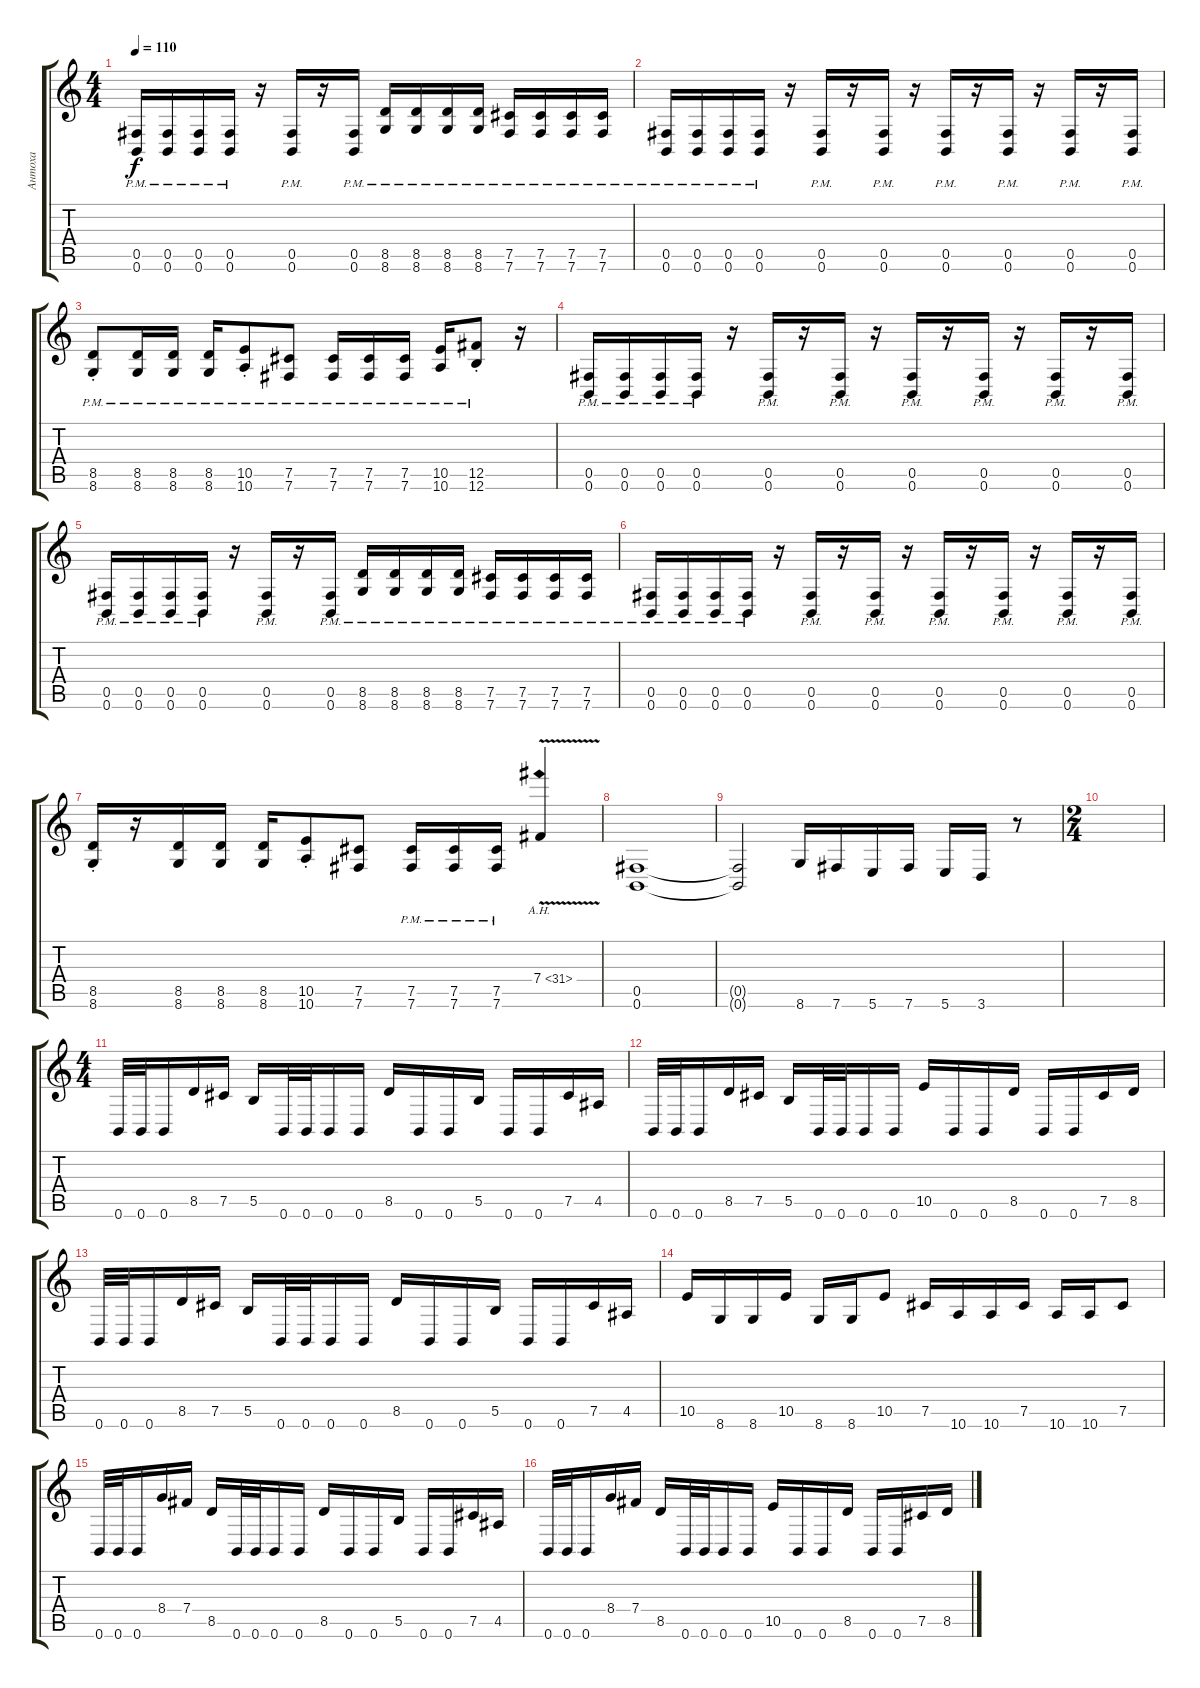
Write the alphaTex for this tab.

\track ("Антоха" "Антоха") {instrument distortionguitar}
\staff {score tabs}
\tuning (Db4 Ab3 E3 B2 Gb2 B1) {hide}
\ts (4 4)
\tempo 110
\clef g2
\ks c
(0.5{pm} 0.6{pm}).16{dy f} (0.5{pm} 0.6{pm}).16 (0.5{pm} 0.6{pm}).16 (0.5{pm} 0.6{pm}).16 r.16 (0.5{pm} 0.6{pm}).16 r.16 (0.5{pm} 0.6{pm}).16 (8.5{pm} 8.6{pm}).16 (8.5{pm} 8.6{pm}).16 (8.5{pm} 8.6{pm}).16 (8.5{pm} 8.6{pm}).16 (7.5{pm} 7.6{pm}).16 (7.5{pm} 7.6{pm}).16 (7.5{pm} 7.6{pm}).16 (7.5{pm} 7.6{pm}).16 |
(0.5{pm} 0.6{pm}).16 (0.5{pm} 0.6{pm}).16 (0.5{pm} 0.6{pm}).16 (0.5{pm} 0.6{pm}).16 r.16 (0.5{pm} 0.6{pm}).16 r.16 (0.5{pm} 0.6{pm}).16 r.16 (0.5{pm} 0.6{pm}).16 r.16 (0.5{pm} 0.6{pm}).16 r.16 (0.5{pm} 0.6{pm}).16 r.16 (0.5{pm} 0.6{pm}).16 |
(8.5{pm st} 8.6{pm st}).8 (8.5{pm} 8.6{pm}).16 (8.5{pm} 8.6{pm}).16 (8.5{pm} 8.6{pm}).16 (10.5{pm st} 10.6{pm st}).8 (7.5{pm} 7.6{pm}).8 (7.5{pm} 7.6{pm}).16 (7.5{pm} 7.6{pm}).16 (7.5{pm} 7.6{pm}).16 (10.5{pm} 10.6{pm}).16 (12.5{pm st} 12.6{pm st}).8 r.16 |
(0.5{pm} 0.6{pm}).16 (0.5{pm} 0.6{pm}).16 (0.5{pm} 0.6{pm}).16 (0.5{pm} 0.6{pm}).16 r.16 (0.5{pm} 0.6{pm}).16 r.16 (0.5{pm} 0.6{pm}).16 r.16 (0.5{pm} 0.6{pm}).16 r.16 (0.5{pm} 0.6{pm}).16 r.16 (0.5{pm} 0.6{pm}).16 r.16 (0.5{pm} 0.6{pm}).16 |
(0.5{pm} 0.6{pm}).16 (0.5{pm} 0.6{pm}).16 (0.5{pm} 0.6{pm}).16 (0.5{pm} 0.6{pm}).16 r.16 (0.5{pm} 0.6{pm}).16 r.16 (0.5{pm} 0.6{pm}).16 (8.5{pm} 8.6{pm}).16 (8.5{pm} 8.6{pm}).16 (8.5{pm} 8.6{pm}).16 (8.5{pm} 8.6{pm}).16 (7.5{pm} 7.6{pm}).16 (7.5{pm} 7.6{pm}).16 (7.5{pm} 7.6{pm}).16 (7.5{pm} 7.6{pm}).16 |
(0.5{pm} 0.6{pm}).16 (0.5{pm} 0.6{pm}).16 (0.5{pm} 0.6{pm}).16 (0.5{pm} 0.6{pm}).16 r.16 (0.5{pm} 0.6{pm}).16 r.16 (0.5{pm} 0.6{pm}).16 r.16 (0.5{pm} 0.6{pm}).16 r.16 (0.5{pm} 0.6{pm}).16 r.16 (0.5{pm} 0.6{pm}).16 r.16 (0.5{pm} 0.6{pm}).16 |
(8.5{st} 8.6{st}).16 r.16 (8.5 8.6).16 (8.5 8.6).16 (8.5 8.6).16 (10.5{st} 10.6{st}).8 (7.5 7.6).8 (7.5{pm} 7.6{pm}).16 (7.5{pm} 7.6{pm}).16 (7.5{pm} 7.6{pm}).16 7.4{ah 24 v}.4 |
(0.5 0.6).1 |
(0.5{t} 0.6{t}).2 8.6.16 7.6.16 5.6.16 7.6.16 5.6.16 3.6.16 r.8 |
\ts (2 4)
|
\ts (4 4)
0.6.32 0.6.32 0.6.16 8.5.16 7.5.16 5.5.16 0.6.32 0.6.32 0.6.16 0.6.16 8.5.16 0.6.16 0.6.16 5.5.16 0.6.16 0.6.16 7.5.16 4.5.16 |
0.6.32 0.6.32 0.6.16 8.5.16 7.5.16 5.5.16 0.6.32 0.6.32 0.6.16 0.6.16 10.5.16 0.6.16 0.6.16 8.5.16 0.6.16 0.6.16 7.5.16 8.5.16 |
0.6.32 0.6.32 0.6.16 8.5.16 7.5.16 5.5.16 0.6.32 0.6.32 0.6.16 0.6.16 8.5.16 0.6.16 0.6.16 5.5.16 0.6.16 0.6.16 7.5.16 4.5.16 |
10.5.16 8.6.16 8.6.16 10.5.16 8.6.16 8.6.16 10.5.8 7.5.16 10.6.16 10.6.16 7.5.16 10.6.16 10.6.16 7.5.8 |
0.6.32 0.6.32 0.6.16 8.4.16 7.4.16 8.5.16 0.6.32 0.6.32 0.6.16 0.6.16 8.5.16 0.6.16 0.6.16 5.5.16 0.6.16 0.6.16 7.5.16 4.5.16 |
0.6.32 0.6.32 0.6.16 8.4.16 7.4.16 8.5.16 0.6.32 0.6.32 0.6.16 0.6.16 10.5.16 0.6.16 0.6.16 8.5.16 0.6.16 0.6.16 7.5.16 8.5.16
